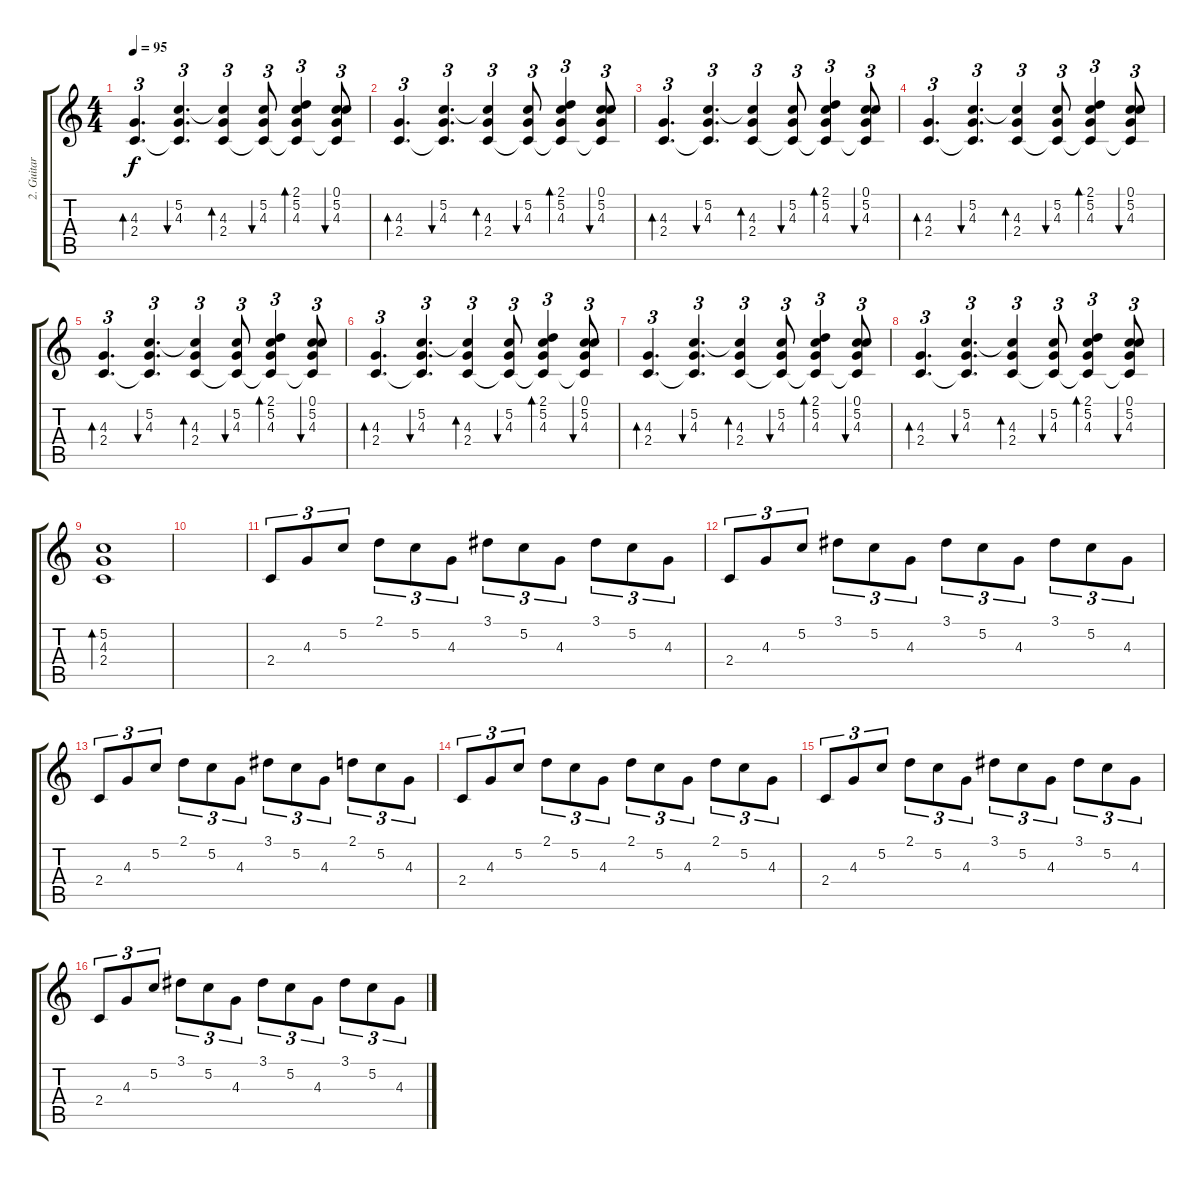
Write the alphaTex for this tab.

\track ("2. Guitar" "2. Guitar") {instrument electricguitarclean}
\staff {score tabs}
\tuning (C4 G3 Eb3 Bb2 F2 C2) {hide}
\ts (4 4)
\tempo 95
\clef g2
\ks c
(4.3 2.4).4{d tu (3 2) bd 120 dy f} (5.2 4.3 2.4{t}).4{d tu (3 2) bu 120} (5.2{t} 4.3 2.4).4{tu (3 2) bd 120} (5.2 4.3 2.4{t}).8{tu (3 2) bu 120} (2.1 5.2 4.3 2.4{t}).4{tu (3 2) bd 120} (0.1 5.2 4.3 2.4{t}).8{tu (3 2) bu 120} |
(4.3 2.4).4{d tu (3 2) bd 120} (5.2 4.3 2.4{t}).4{d tu (3 2) bu 120} (5.2{t} 4.3 2.4).4{tu (3 2) bd 120} (5.2 4.3 2.4{t}).8{tu (3 2) bu 120} (2.1 5.2 4.3 2.4{t}).4{tu (3 2) bd 120} (0.1 5.2 4.3 2.4{t}).8{tu (3 2) bu 120} |
(4.3 2.4).4{d tu (3 2) bd 120} (5.2 4.3 2.4{t}).4{d tu (3 2) bu 120} (5.2{t} 4.3 2.4).4{tu (3 2) bd 120} (5.2 4.3 2.4{t}).8{tu (3 2) bu 120} (2.1 5.2 4.3 2.4{t}).4{tu (3 2) bd 120} (0.1 5.2 4.3 2.4{t}).8{tu (3 2) bu 120} |
(4.3 2.4).4{d tu (3 2) bd 120} (5.2 4.3 2.4{t}).4{d tu (3 2) bu 120} (5.2{t} 4.3 2.4).4{tu (3 2) bd 120} (5.2 4.3 2.4{t}).8{tu (3 2) bu 120} (2.1 5.2 4.3 2.4{t}).4{tu (3 2) bd 120} (0.1 5.2 4.3 2.4{t}).8{tu (3 2) bu 120} |
(4.3 2.4).4{d tu (3 2) bd 120} (5.2 4.3 2.4{t}).4{d tu (3 2) bu 120} (5.2{t} 4.3 2.4).4{tu (3 2) bd 120} (5.2 4.3 2.4{t}).8{tu (3 2) bu 120} (2.1 5.2 4.3 2.4{t}).4{tu (3 2) bd 120} (0.1 5.2 4.3 2.4{t}).8{tu (3 2) bu 120} |
(4.3 2.4).4{d tu (3 2) bd 120} (5.2 4.3 2.4{t}).4{d tu (3 2) bu 120} (5.2{t} 4.3 2.4).4{tu (3 2) bd 120} (5.2 4.3 2.4{t}).8{tu (3 2) bu 120} (2.1 5.2 4.3 2.4{t}).4{tu (3 2) bd 120} (0.1 5.2 4.3 2.4{t}).8{tu (3 2) bu 120} |
(4.3 2.4).4{d tu (3 2) bd 120} (5.2 4.3 2.4{t}).4{d tu (3 2) bu 120} (5.2{t} 4.3 2.4).4{tu (3 2) bd 120} (5.2 4.3 2.4{t}).8{tu (3 2) bu 120} (2.1 5.2 4.3 2.4{t}).4{tu (3 2) bd 120} (0.1 5.2 4.3 2.4{t}).8{tu (3 2) bu 120} |
(4.3 2.4).4{d tu (3 2) bd 120} (5.2 4.3 2.4{t}).4{d tu (3 2) bu 120} (5.2{t} 4.3 2.4).4{tu (3 2) bd 120} (5.2 4.3 2.4{t}).8{tu (3 2) bu 120} (2.1 5.2 4.3 2.4{t}).4{tu (3 2) bd 120} (0.1 5.2 4.3 2.4{t}).8{tu (3 2) bu 120} |
(5.2 4.3 2.4).1{bd 120} |
|
2.4.8{tu (3 2)} 4.3.8{tu (3 2)} 5.2.8{tu (3 2)} 2.1.8{tu (3 2)} 5.2.8{tu (3 2)} 4.3.8{tu (3 2)} 3.1.8{tu (3 2)} 5.2.8{tu (3 2)} 4.3.8{tu (3 2)} 3.1.8{tu (3 2)} 5.2.8{tu (3 2)} 4.3.8{tu (3 2)} |
2.4.8{tu (3 2)} 4.3.8{tu (3 2)} 5.2.8{tu (3 2)} 3.1.8{tu (3 2)} 5.2.8{tu (3 2)} 4.3.8{tu (3 2)} 3.1.8{tu (3 2)} 5.2.8{tu (3 2)} 4.3.8{tu (3 2)} 3.1.8{tu (3 2)} 5.2.8{tu (3 2)} 4.3.8{tu (3 2)} |
2.4.8{tu (3 2)} 4.3.8{tu (3 2)} 5.2.8{tu (3 2)} 2.1.8{tu (3 2)} 5.2.8{tu (3 2)} 4.3.8{tu (3 2)} 3.1.8{tu (3 2)} 5.2.8{tu (3 2)} 4.3.8{tu (3 2)} 2.1.8{tu (3 2)} 5.2.8{tu (3 2)} 4.3.8{tu (3 2)} |
2.4.8{tu (3 2)} 4.3.8{tu (3 2)} 5.2.8{tu (3 2)} 2.1.8{tu (3 2)} 5.2.8{tu (3 2)} 4.3.8{tu (3 2)} 2.1.8{tu (3 2)} 5.2.8{tu (3 2)} 4.3.8{tu (3 2)} 2.1.8{tu (3 2)} 5.2.8{tu (3 2)} 4.3.8{tu (3 2)} |
2.4.8{tu (3 2)} 4.3.8{tu (3 2)} 5.2.8{tu (3 2)} 2.1.8{tu (3 2)} 5.2.8{tu (3 2)} 4.3.8{tu (3 2)} 3.1.8{tu (3 2)} 5.2.8{tu (3 2)} 4.3.8{tu (3 2)} 3.1.8{tu (3 2)} 5.2.8{tu (3 2)} 4.3.8{tu (3 2)} |
2.4.8{tu (3 2)} 4.3.8{tu (3 2)} 5.2.8{tu (3 2)} 3.1.8{tu (3 2)} 5.2.8{tu (3 2)} 4.3.8{tu (3 2)} 3.1.8{tu (3 2)} 5.2.8{tu (3 2)} 4.3.8{tu (3 2)} 3.1.8{tu (3 2)} 5.2.8{tu (3 2)} 4.3.8{tu (3 2)}
